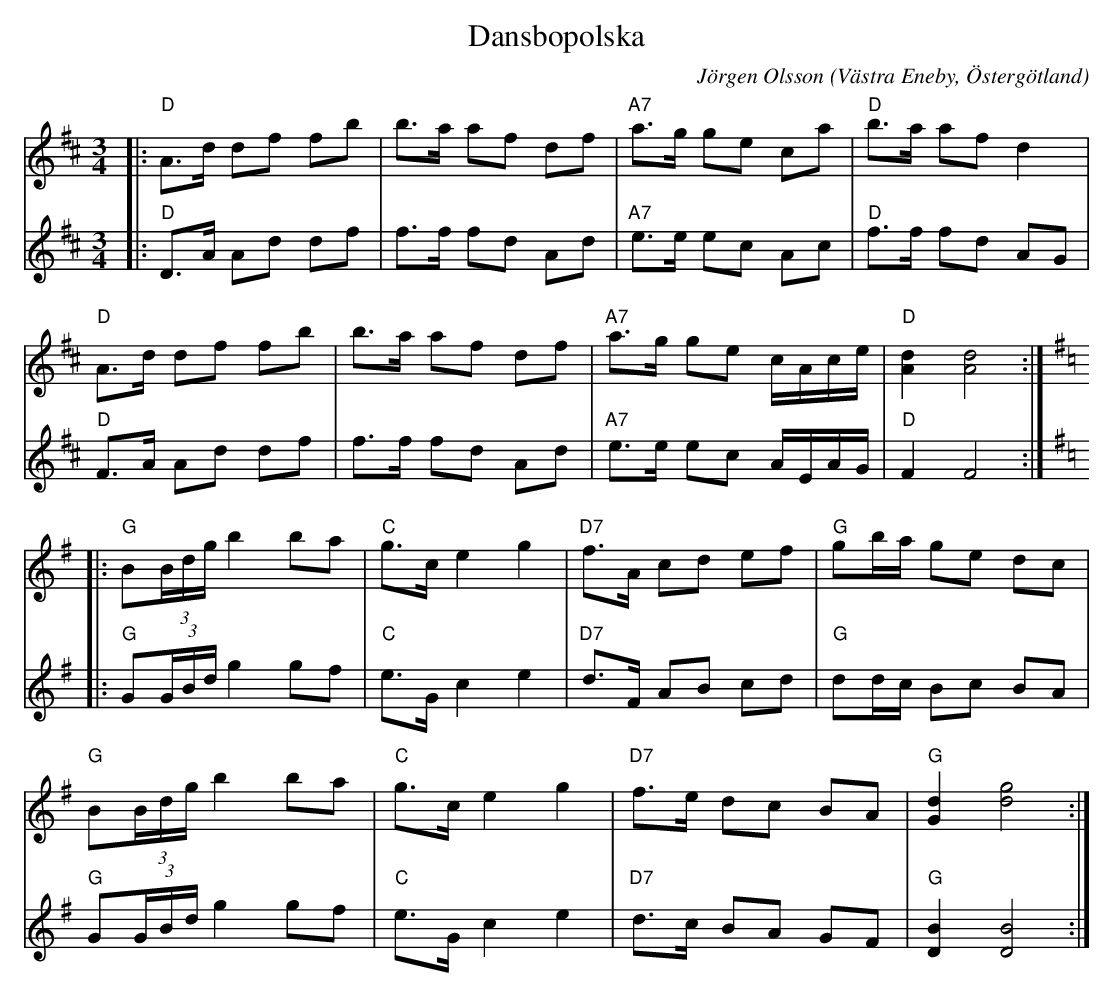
X:1
T:Dansbopolska
C:Jörgen Olsson
O:Västra Eneby, Östergötland
M:3/4
L:1/8
K:D
V:1
|:"D"A>d df fb|b>a af df|"A7"a>g ge ca|"D"b>a af d2|
"D"A>d df fb|b>a af df|"A7"a>g ge c/A/c/e/|"D"[dA]2 [dA]4::
[K:G]"G"B(3B/d/g/ b2 ba|"C"g>c e2 g2|"D7"f>A cd ef|"G" gb/a/ ge dc|
"G"B(3B/d/g/ b2 ba|"C"g>c e2 g2|"D7"f>e dc BA|"G" [Gd]2 [gd]4:|
V:2
|:"D"D>A Ad df|f>f fd Ad|"A7"e>e ec Ac|"D"f>f fd AG|
"D"F>A Ad df|f>f fd Ad|"A7"e>e ec A/E/A/G/|"D"F2 F4::
[K:G]"G"G(3G/B/d/ g2 gf|"C"e>G c2 e2|"D7"d>F AB cd|"G" dd/c/ Bc BA|
"G"G(3G/B/d/ g2 gf|"C"e>G c2 e2|"D7"d>c BA GF|"G" [DB]2 [DB]4:|
